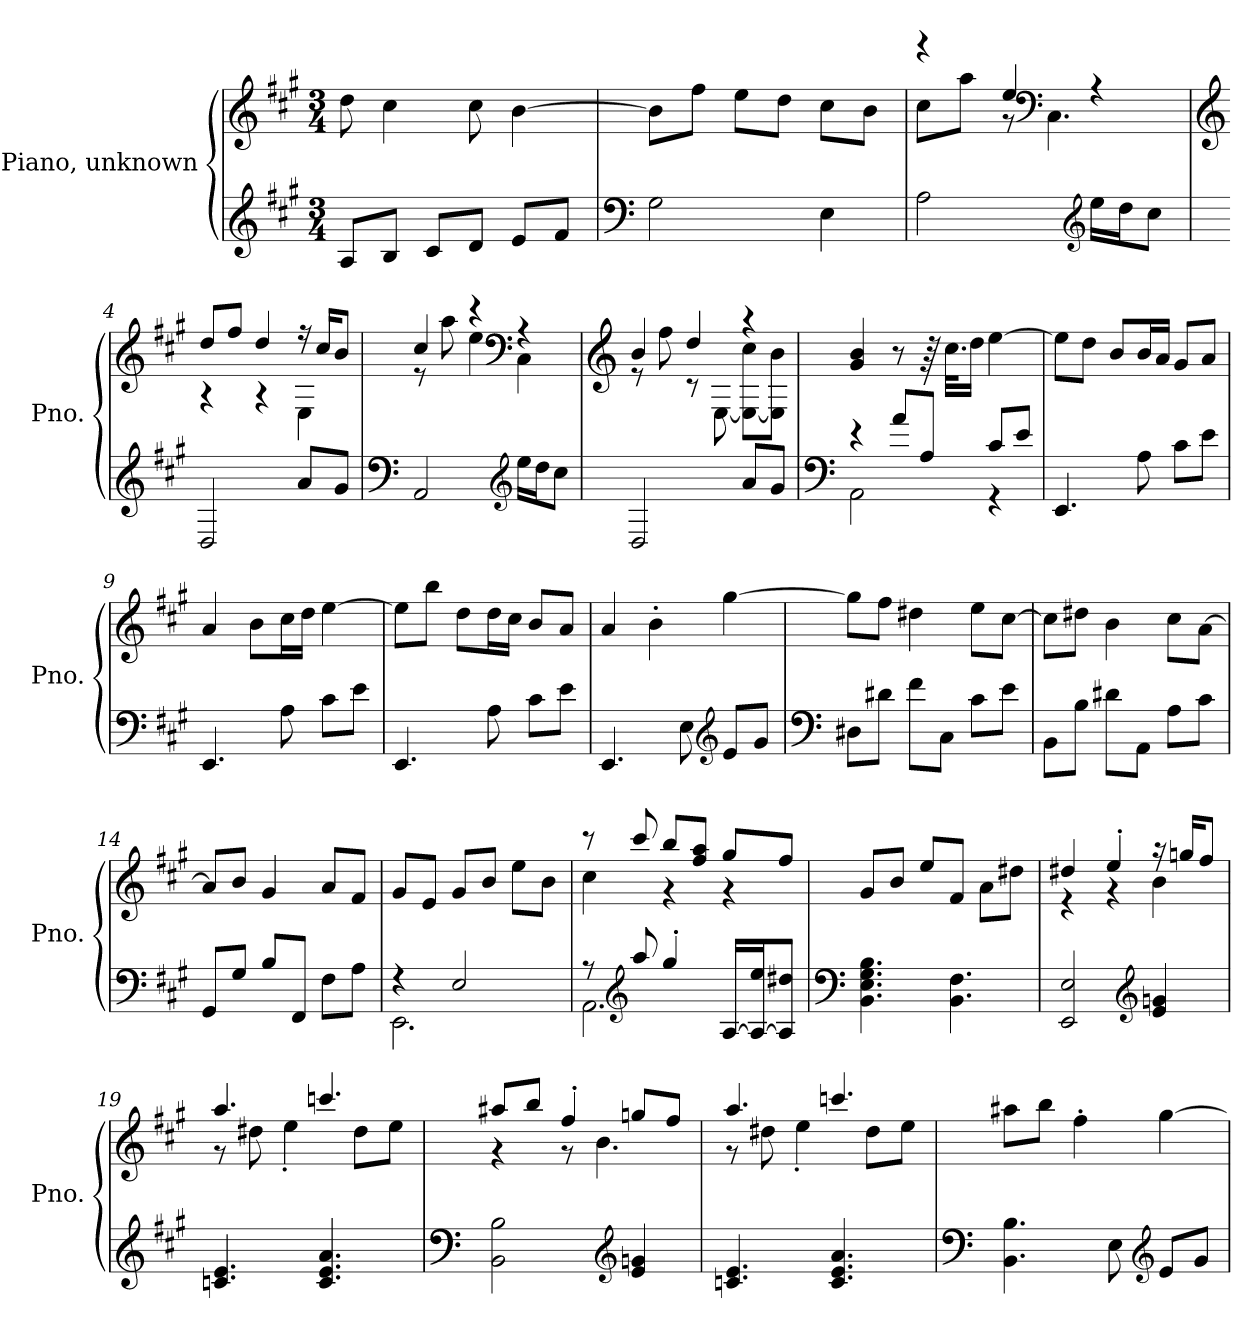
**kern	**kern
*part1	*part1
*staff2	*staff1
*I"Piano, unknown	*
*I'Pno.	*
*clefG2	*clefG2
*k[f#c#g#]	*k[f#c#g#]
*M3/4	*M3/4
*MM149	*MM149
=1	=1
8A/L	8dd\
8B/J	4cc#\
8c#/L	.
8d/J	8cc#\
8e/L	[4b\
8f#/J	.
=2	=2
*clefF4	*
2G#\	8b\L]
.	8ff#\J
.	8ee\L
.	8dd\J
4E\	8cc#\L
.	8b\J
=3	=3
*	*^
2A\	4r	8cc#\L
.	.	8aa\J
.	4ee/	8r
*	*clefF4	*
.	.	4.C#\
*clefG2	*	*
16ee\LL	4r	.
16dd\J	.	.
8cc#\J	.	.
=4	=4	=4
*	*clefG2	*
2D/	8dd/L	4r
.	8ff#/J	.
.	4dd/	4r
8a/L	16r	4E\
.	16cc#/KL	.
8g#/J	8b/J	.
!!LO:LB:g=z	!!
=5	=5	=5
*clefF4	*	*
2AA/	4cc#/	8r
.	.	8aa\
.	4r	4ee\
*clefG2	*clefF4	*
16ee\LL	4r	4C#\
16dd\J	.	.
8cc#\J	.	.
=6	=6	=6
*	*clefG2	*
2D/	4b/	8r
.	.	8ff#\
.	4dd/	8r
.	.	[8E\
8a/L	4r	8E\_ 8cc#\L
8g#/J	.	8E\] 8b\J
*	*v	*v
=7	=7
*clefF4	*
*^	*
4r	2AA\	4g#/ 4b/
8a/L	.	8r
8A/J	.	64r
.	.	32.cc#\KLL
.	.	16dd\JJ
8c#/L	4r	[4ee\
8e/J	.	.
*v	*v	*
=8	=8
4.EE/	8ee\L]
.	8dd\J
.	8b/L
8A\	16b/L
.	16a/JJ
8c#\L	8g#/L
8e\J	8a/J
=9	=9
4.EE/	4a/
.	8b\L
8A\	16cc#\L
.	16dd\JJ
8c#\L	[4ee\
8e\J	.
!!LO:LB:g=z
=10	=10
4.EE/	8ee\L]
.	8bb\J
.	8dd\L
8A\	16dd\L
.	16cc#\JJ
8c#\L	8b/L
8e\J	8a/J
=11	=11
4.EE/	4a/
.	4b'\
8E\	.
*clefG2	*
8e/L	[4gg#\
8g#/J	.
=12	=12
*clefF4	*
8D#X\L	8gg#\L]
8d#X\J	8ff#\J
8f#\L	4dd#X\
8C#\J	.
8c#\L	8ee\L
8e\J	[8cc#\J
=13	=13
8BB\L	8cc#\L]
8B\J	8dd#X\J
8d#X\L	4b\
8AA\J	.
8A\L	8cc#\L
8c#\J	[8a\J
=14	=14
8GG#/L	8a/L]
8G#/J	8b/J
8B/L	4g#/
8FF#/J	.
8F#\L	8a/L
8A\J	8f#/J
!!LO:LB:g=z
=15	=15
*^	*
4r	2.EE\	8g#/L
.	.	8e/J
2E/	.	8g#/L
.	.	8b/J
.	.	8ee\L
.	.	8b\J
=16	=16	=16
*	*	*^
8r	2.AA\	8r	4cc#\
*clefG2	*	*	*
8aa/	.	8ccc#/	.
4gg#'/	.	8bb/L	4r
.	.	8ff#/ 8aa/J	.
[16A/LL	.	8gg#/L	4r
16A/_ 16ee/J	.	.	.
8A/] 8dd#X/J	.	8ff#/J	.
*v	*v	*	*
*	*v	*v
=17	=17
*clefF4	*
4.BB\ 4.E\ 4.G#\ 4.B\	8g#/L
.	8b/J
.	8ee/L
4.BB\ 4.F#\	8f#/J
.	8a\L
.	8dd#X\J
=18	=18
*	*^
2EE/ 2E/	4dd#X/	4r
.	4ee'/	4r
*clefG2	*	*
4e/ 4gn/	16r	4b\
.	16ggn/KL	.
.	8ff#/J	.
!!LO:LB:g=z	!!
=19	=19	=19
4.cn/ 4.e/	4.aa/	8r
.	.	8dd#X\
.	.	4ee'\
4.c/ 4.e/ 4.a/	4.cccn/	.
.	.	8dd#\L
.	.	8ee\J
=20	=20	=20
*clefF4	*	*
2BB\ 2B\	8aa#X/L	4r
.	8bb/J	.
.	4ff#'/	8r
.	.	4.b\
*clefG2	*	*
4e/ 4gn/	8ggn/L	.
.	8ff#/J	.
=21	=21	=21
4.cn/ 4.e/	4.aa/	8r
.	.	8dd#X\
.	.	4ee'\
4.c/ 4.e/ 4.a/	4.cccn/	.
.	.	8dd#\L
.	.	8ee\J
*	*v	*v
=22	=22
*clefF4	*
4.BB\ 4.B\	8aa#X\L
.	8bb\J
.	4ff#'\
8E\	.
*clefG2	*
8e/L	[4gg#\
8g#/J	.
=	=
*-	*-
